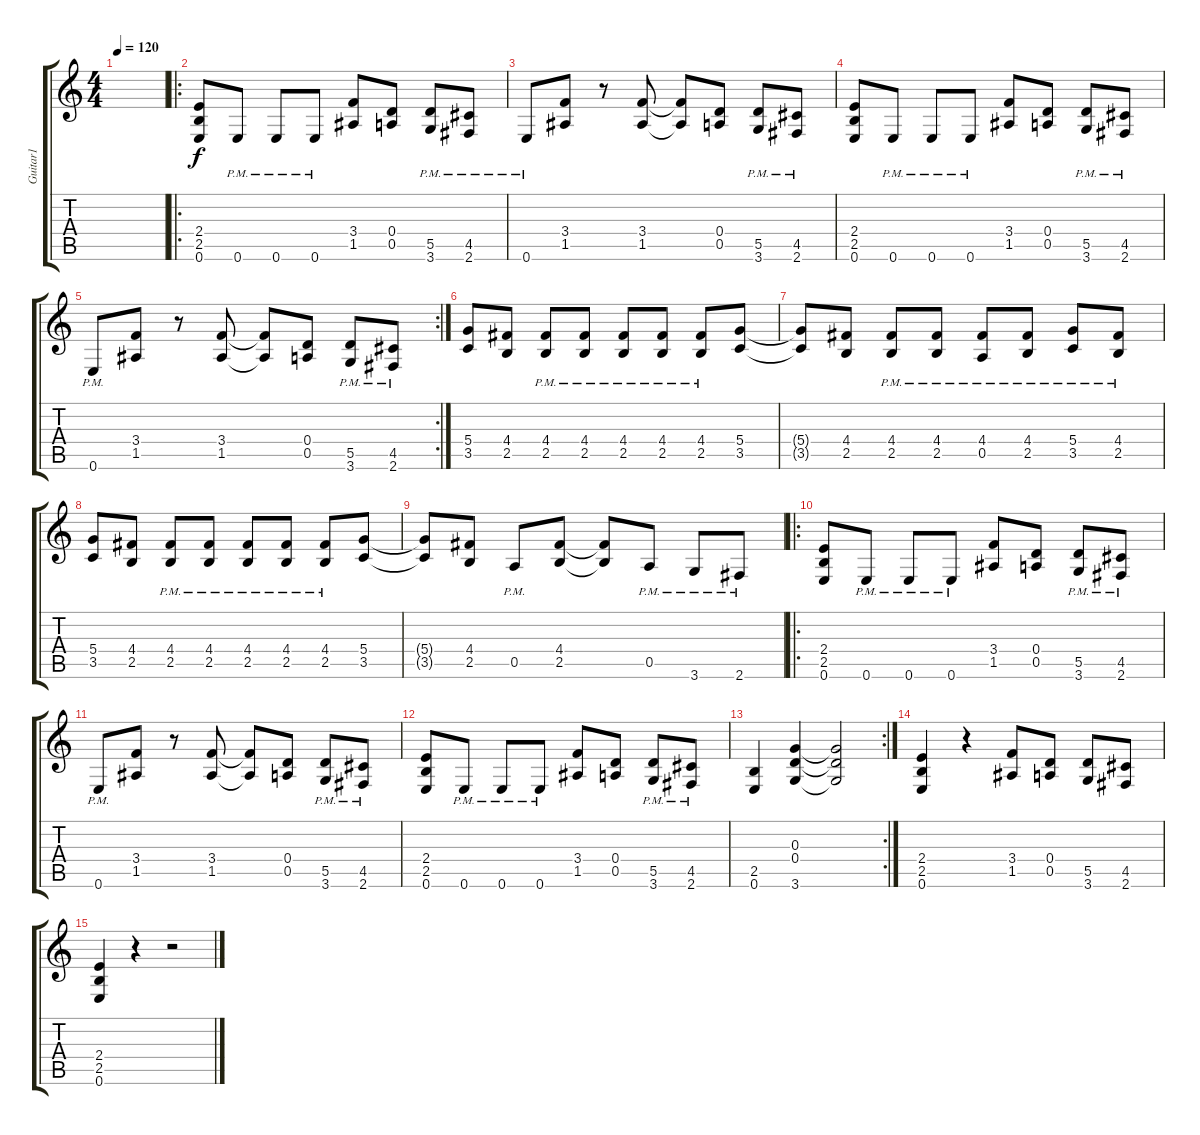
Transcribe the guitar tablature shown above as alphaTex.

\track ("Guitar1" "Guitar1") {instrument overdrivenguitar}
\staff {score tabs}
\tuning (E4 B3 G3 D3 A2 E2) {hide}
\ts (4 4)
\tempo 120
\clef g2
\ks c
|
\ro
(2.4 2.5 0.6).8 0.6{pm}.8 0.6{pm}.8 0.6{pm}.8 (3.4 1.5).8 (0.4 0.5).8 (5.5{pm} 3.6{pm}).8 (4.5{pm} 2.6{pm}).8 |
0.6{pm}.8 (3.4 1.5).8 r.8 (3.4 1.5).8 (3.4{t} 1.5{t}).8 (0.4 0.5).8 (5.5{pm} 3.6{pm}).8 (4.5{pm} 2.6{pm}).8 |
(2.4 2.5 0.6).8 0.6{pm}.8 0.6{pm}.8 0.6{pm}.8 (3.4 1.5).8 (0.4 0.5).8 (5.5{pm} 3.6{pm}).8 (4.5{pm} 2.6{pm}).8 |
\rc 2
0.6{pm}.8 (3.4 1.5).8 r.8 (3.4 1.5).8 (3.4{t} 1.5{t}).8 (0.4 0.5).8 (5.5{pm} 3.6{pm}).8 (4.5{pm} 2.6{pm}).8 |
(5.4 3.5).8 (4.4 2.5).8 (4.4{pm} 2.5{pm}).8 (4.4{pm} 2.5{pm}).8 (4.4{pm} 2.5{pm}).8 (4.4{pm} 2.5{pm}).8 (4.4{pm} 2.5{pm}).8 (5.4 3.5).8 |
(5.4{t} 3.5{t}).8 (4.4 2.5).8 (4.4{pm} 2.5{pm}).8 (4.4{pm} 2.5{pm}).8 (4.4{pm} 0.5{pm}).8 (4.4{pm} 2.5{pm}).8 (5.4{pm} 3.5{pm}).8 (4.4{pm} 2.5{pm}).8 |
(5.4 3.5).8 (4.4 2.5).8 (4.4{pm} 2.5{pm}).8 (4.4{pm} 2.5{pm}).8 (4.4{pm} 2.5{pm}).8 (4.4{pm} 2.5{pm}).8 (4.4{pm} 2.5{pm}).8 (5.4 3.5).8 |
(5.4{t} 3.5{t}).8 (4.4 2.5).8 0.5{pm}.8 (4.4 2.5).8 (4.4{t} 2.5{t}).8 0.5{pm}.8 3.6{pm}.8 2.6{pm}.8 |
\ro
(2.4 2.5 0.6).8 0.6{pm}.8 0.6{pm}.8 0.6{pm}.8 (3.4 1.5).8 (0.4 0.5).8 (5.5{pm} 3.6{pm}).8 (4.5{pm} 2.6{pm}).8 |
0.6{pm}.8 (3.4 1.5).8 r.8 (3.4 1.5).8 (3.4{t} 1.5{t}).8 (0.4 0.5).8 (5.5{pm} 3.6{pm}).8 (4.5{pm} 2.6{pm}).8 |
(2.4 2.5 0.6).8 0.6{pm}.8 0.6{pm}.8 0.6{pm}.8 (3.4 1.5).8 (0.4 0.5).8 (5.5{pm} 3.6{pm}).8 (4.5{pm} 2.6{pm}).8 |
\rc 2
(2.5 0.6).4 (0.3 0.4 3.6).4 (0.3{t} 0.4{t} 3.6{t}).2 |
(2.4 2.5 0.6).4 r.4 (3.4 1.5).8 (0.4 0.5).8 (5.5 3.6).8 (4.5 2.6).8 |
(2.4 2.5 0.6).4 r.4 r.2
